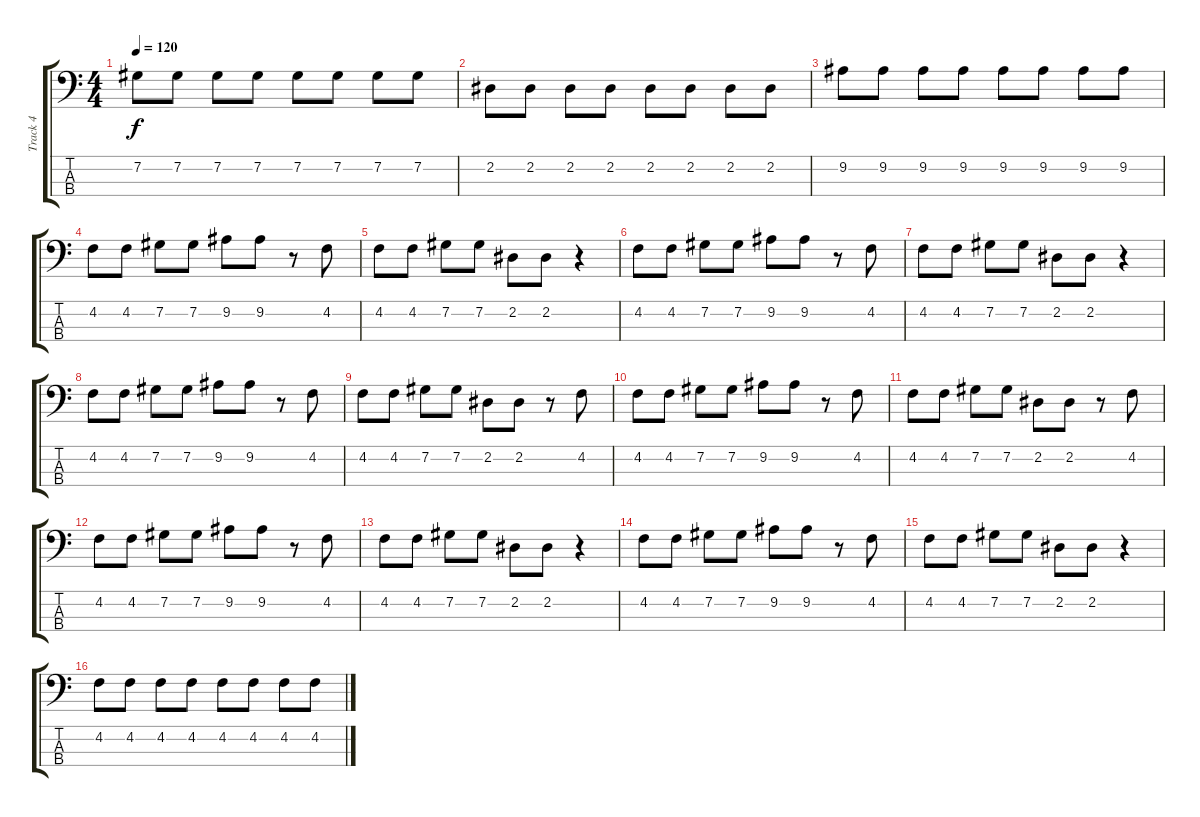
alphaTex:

\track ("Track 4" "Track 4") {instrument electricbassfinger}
\staff {score tabs}
\tuning (Gb2 Db2 Ab1 Eb1) {hide}
\ts (4 4)
\tempo 120
\clef f4
\ks c
7.2.8{dy f} 7.2.8 7.2.8 7.2.8 7.2.8 7.2.8 7.2.8 7.2.8 |
2.2.8 2.2.8 2.2.8 2.2.8 2.2.8 2.2.8 2.2.8 2.2.8 |
9.2.8 9.2.8 9.2.8 9.2.8 9.2.8 9.2.8 9.2.8 9.2.8 |
4.2.8 4.2.8 7.2.8 7.2.8 9.2.8 9.2.8 r.8 4.2.8 |
4.2.8 4.2.8 7.2.8 7.2.8 2.2.8 2.2.8 r.4 |
4.2.8 4.2.8 7.2.8 7.2.8 9.2.8 9.2.8 r.8 4.2.8 |
4.2.8 4.2.8 7.2.8 7.2.8 2.2.8 2.2.8 r.4 |
4.2.8 4.2.8 7.2.8 7.2.8 9.2.8 9.2.8 r.8 4.2.8 |
4.2.8 4.2.8 7.2.8 7.2.8 2.2.8 2.2.8 r.8 4.2.8 |
4.2.8 4.2.8 7.2.8 7.2.8 9.2.8 9.2.8 r.8 4.2.8 |
4.2.8 4.2.8 7.2.8 7.2.8 2.2.8 2.2.8 r.8 4.2.8 |
4.2.8 4.2.8 7.2.8 7.2.8 9.2.8 9.2.8 r.8 4.2.8 |
4.2.8 4.2.8 7.2.8 7.2.8 2.2.8 2.2.8 r.4 |
4.2.8 4.2.8 7.2.8 7.2.8 9.2.8 9.2.8 r.8 4.2.8 |
4.2.8 4.2.8 7.2.8 7.2.8 2.2.8 2.2.8 r.4 |
4.2.8 4.2.8 4.2.8 4.2.8 4.2.8 4.2.8 4.2.8 4.2.8
